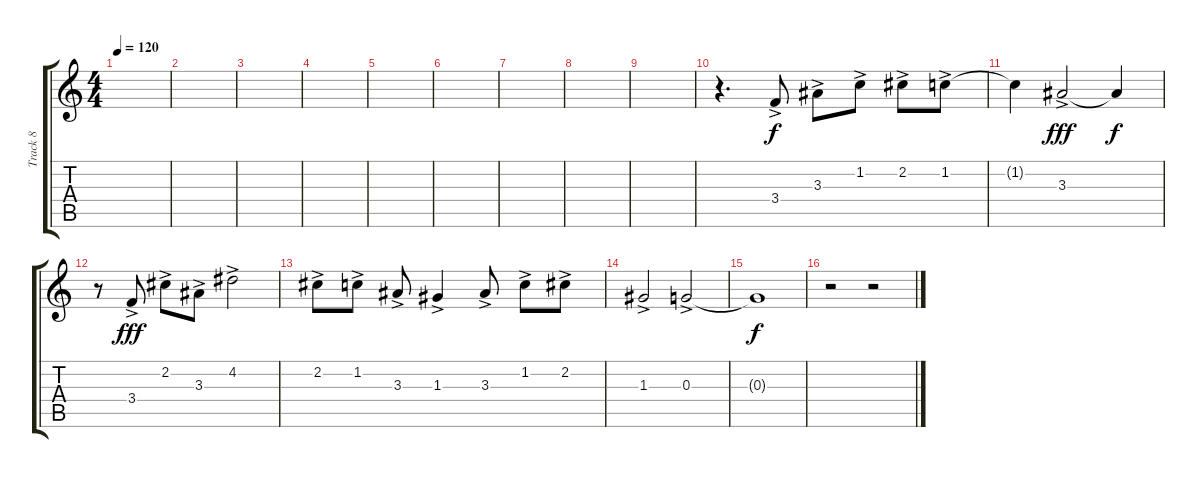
\track ("Track 8" "Track 8") {instrument acousticguitarnylon}
\staff {score tabs}
\tuning (E4 B3 G3 D3 A2 E2) {hide}
\ts (4 4)
\tempo 120
\clef g2
\ks c
|
|
|
|
|
|
|
|
|
r.4{d} 3.4{ac}.8 3.3{ac}.8 1.2{ac}.8 2.2{ac}.8 1.2{ac}.8 |
1.2{t}.4{dy f} 3.3{ac}.2{dy fff} 3.3{t}.4{dy f} |
r.8 3.4{ac}.8{dy fff} 2.2{ac}.8 3.3{ac}.8 4.2{ac}.2 |
2.2{ac}.8 1.2{ac}.8 3.3{ac}.8 1.3{ac}.4 3.3{ac}.8 1.2{ac}.8 2.2{ac}.8 |
1.3{ac}.2 0.3{ac}.2 |
0.3{t}.1{dy f} |
r.2 r.2
